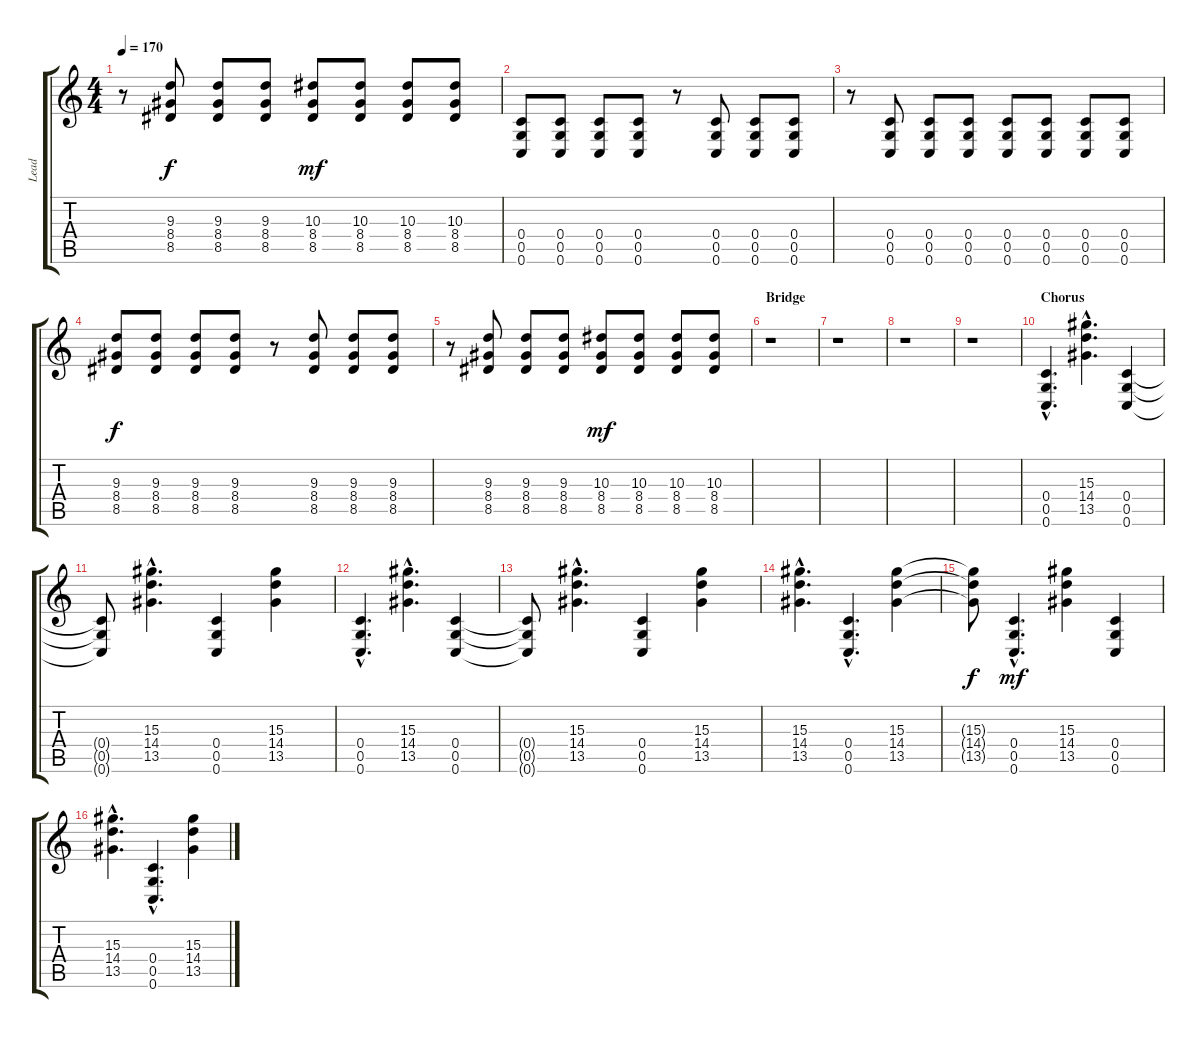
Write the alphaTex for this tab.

\track ("Lead" "Lead") {instrument distortionguitar}
\staff {score tabs}
\tuning (D4 A3 F3 C3 G2 C2) {hide}
\ts (4 4)
\tempo 170
\clef g2
\ks c
r.8{dy f} (9.3 8.4 8.5).8 (9.3 8.4 8.5).8 (9.3 8.4 8.5).8 (10.3 8.4 8.5).8{dy mf} (10.3 8.4 8.5).8 (10.3 8.4 8.5).8 (10.3 8.4 8.5).8 |
(0.4 0.5 0.6).8 (0.4 0.5 0.6).8 (0.4 0.5 0.6).8 (0.4 0.5 0.6).8 r.8 (0.4 0.5 0.6).8 (0.4 0.5 0.6).8 (0.4 0.5 0.6).8 |
r.8 (0.4 0.5 0.6).8 (0.4 0.5 0.6).8 (0.4 0.5 0.6).8 (0.4 0.5 0.6).8 (0.4 0.5 0.6).8 (0.4 0.5 0.6).8 (0.4 0.5 0.6).8 |
(9.3 8.4 8.5).8{dy f} (9.3 8.4 8.5).8 (9.3 8.4 8.5).8 (9.3 8.4 8.5).8 r.8 (9.3 8.4 8.5).8 (9.3 8.4 8.5).8 (9.3 8.4 8.5).8 |
r.8 (9.3 8.4 8.5).8 (9.3 8.4 8.5).8 (9.3 8.4 8.5).8 (10.3 8.4 8.5).8{dy mf} (10.3 8.4 8.5).8 (10.3 8.4 8.5).8 (10.3 8.4 8.5).8 |
\section ("" "Bridge")
r.1 |
r.1 |
r.1 |
r.1 |
\section ("" "Chorus")
(0.4{hac} 0.5{hac} 0.6{hac}).4{d} (15.3{hac} 14.4{hac} 13.5{hac}).4{d} (0.4 0.5 0.6).4 |
(0.4{t} 0.5{t} 0.6{t}).8 (15.3{hac} 14.4{hac} 13.5{hac}).4{d} (0.4 0.5 0.6).4 (15.3 14.4 13.5).4 |
(0.4{hac} 0.5{hac} 0.6{hac}).4{d} (15.3{hac} 14.4{hac} 13.5{hac}).4{d} (0.4 0.5 0.6).4 |
(0.4{t} 0.5{t} 0.6{t}).8 (15.3{hac} 14.4{hac} 13.5{hac}).4{d} (0.4 0.5 0.6).4 (15.3 14.4 13.5).4 |
(15.3{hac} 14.4{hac} 13.5{hac}).4{d} (0.4{hac} 0.5{hac} 0.6{hac}).4{d} (15.3 14.4 13.5).4 |
(15.3{t} 14.4{t} 13.5{t}).8{dy f} (0.4{hac} 0.5{hac} 0.6{hac}).4{d dy mf} (15.3 14.4 13.5).4 (0.4 0.5 0.6).4 |
(15.3{hac} 14.4{hac} 13.5{hac}).4{d} (0.4{hac} 0.5{hac} 0.6{hac}).4{d} (15.3 14.4 13.5).4
